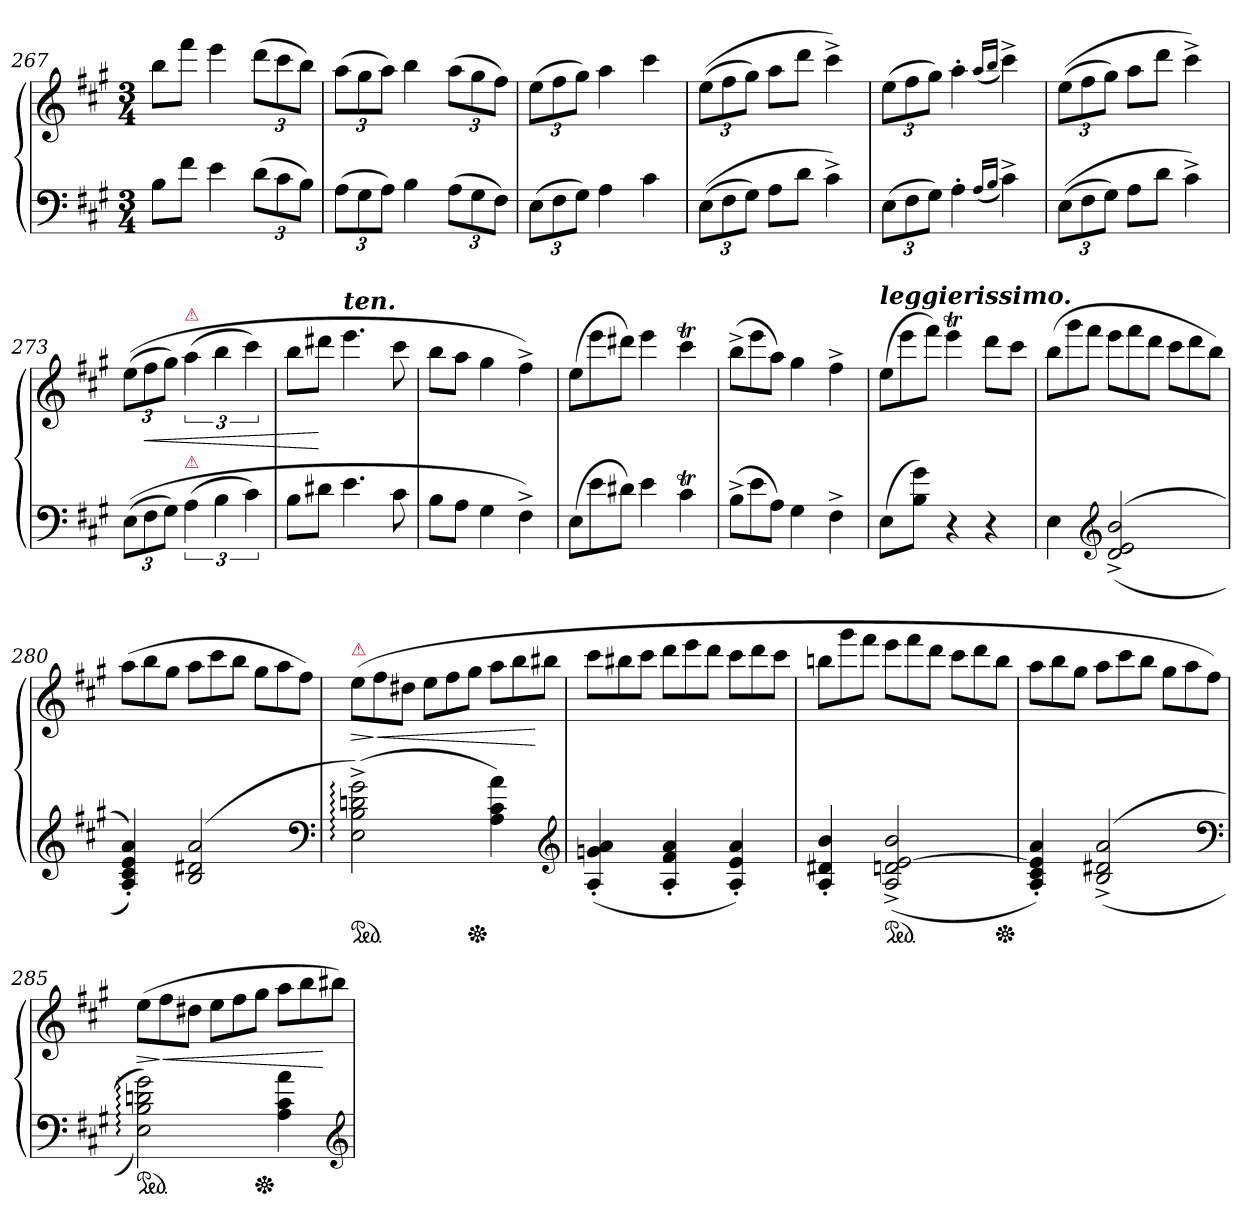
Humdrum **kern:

**kern	**kern	**dynam
*part1	*part1	*part1
*staff2	*staff1	*staff1/2
*clefF4	*clefG2	*
*k[f#c#g#]	*k[f#c#g#]	*
*A:	*A:	*
*M3/4	*M3/4	*
=267	=267	=267
8BL	8bbL	.
8f#J	8fff#J	.
4e	4eee	.
(>12dL	(>12dddL	.
12c#	12ccc#	.
12BJ)	12bbJ)	.
=268	=268	=268
(>12AL	(>12aaL	.
12G#	12gg#	.
12AJ)	12aaJ)	.
4B	4bb	.
(>12AL	(>12aaL	.
12G#	12gg#	.
12F#J)	12ff#J)	.
=269	=269	=269
(>12EL	(>12eeL	.
12F#	12ff#	.
12G#J)	12gg#J)	.
4A	4aa	.
4c#	4ccc#	.
=270	=270	=270
(>(12EL	(>(12eeL	.
12F#	12ff#	.
12G#J)	12gg#J)	.
8AL	8aaL	.
8dJ	8dddJ	.
4c#^>)	4ccc#^>)	.
=271	=271	=271
(12EL	(12eeL	.
12F#	12ff#	.
12G#J)	12gg#J)	.
4A'	4aa'	.
(<16qqA/LL	(<16qqaa/LL	.
16qqB/JJ	16qqbb/JJ	.
4c#^>)	4ccc#^>)	.
=272	=272	=272
(>(12EL	(>(12eeL	.
12F#	12ff#	.
12G#J)	12gg#J)	.
8AL	8aaL	.
8dJ	8dddJ	.
4c#^>)	4ccc#^>)	.
=273	=273	=273
(>(>12EL	(>(>12eeL	.
!	!	!LO:HP:b
12F#	12ff#	<
12G#J)	12gg#J)	.
!	!LO:TX:a:color=crimson:t=⚠	!
!LO:TX:a:color=crimson:t=⚠	!	!
(>6A	(>6aa	.
6B	6bb	.
6c#)	6ccc#)	.
=274	=274	=274
8BL	8bbL	.
8d#XJ	8ddd#XJ	[
!	!LO:TX:a:Bi:t=ten.	!
4.e	4.eee	.
8c#	8ccc#	.
=275	=275	=275
8BL	8bbL	.
8AJ	8aaJ	.
4G#	4gg#	.
4F#^>)	4ff#^>)	.
=276	=276	=276
*Xtuplet	*Xtuplet	*
(>12EL	(>12eeL	.
12e	12eee	.
12d#XJ)	12ddd#XJ)	.
4e	4eee	.
!	!	!LO:DY:b=2
!	!	!LO:DY:n=1:b
4c#T	4ccc#T	fz fz
=277	=277	=277
(12B^>L	(12bb^>L	.
12e	12eee	.
12AJ)	12aaJ)	.
4G#	4gg#	.
4F#^>	4ff#^>	.
=278	=278	=278
!	!LO:TX:a:Bi:t=leggierissimo.	!
(>8EL	(>12eeL	.
.	12eee	.
8B 8g#J)	.	.
.	12fff#J)	.
4r	4eeeT	.
4r	8dddL	.
.	8ccc#J	.
=279	=279	=279
4E\	(>12bbL	.
.	12ggg#	.
.	12fff#J	.
*clefG2	*	*
(<(>2d^> 2e^> 2b^>	12eeeL	.
.	12fff#	.
.	12dddJ	.
.	12ccc#L	.
.	12ddd	.
.	12bbJ)	.
=280	=280	=280
4A'< 4c#'< 4e'< 4a'<))	(>12aaL	.
.	12bb	.
.	12gg#J	.
(<2B 2d#X 2a	12aaL	.
.	12ccc#	.
.	12bbJ	.
.	12gg#L	.
.	12aa	.
.	12ff#J)	.
*clefF4	*	*
=281	=281	=281
!	!LO:TX:a:color=crimson:t=⚠	!
!LO:TX:a:color=crimson:t=⚠	!	!
!	!	!LO:HP:b
*ped	*	*
(>2E:^ 2B:^ 2dn:^ 2g#:^)	(>12ee\L	>
!	!	!LO:HP:n=1:b
.	12ff#	] <
.	12dd#XJ	.
.	12eeL	.
.	12ff#\	.
*Xped	*	*
.	12gg#J	.
4A 4c# 4a)	12aaL	.
.	12bb\	.
.	12bb#XJ	[
*clefG2	*	*
=282	=282	=282
(>4A'> 4gn'> 4a'>	12ccc#L	.
.	12bb#X	.
.	12ccc#J	.
4A'> 4f#'> 4a'>	12dddL	.
.	12eee	.
.	12dddJ	.
4A'> 4e'> 4a'>)	12ccc#L	.
.	12ddd	.
.	12ccc#J	.
=283	=283	=283
4A'> 4d#X'> 4b'>	12bbnL	.
.	12ggg#	.
.	12fff#J	.
*ped	*	*
(<2A^> 2dn^> [2e^> 2b^>	12eeeL	.
.	12fff#	.
.	12dddJ	.
.	12ccc#L	.
.	12ddd	.
*Xped	*	*
.	12bbJ	.
=284	=284	=284
4A'> 4c#'> 4e]'> 4a'>)	12aaL	.
.	12bb	.
.	12gg#J	.
(<(>2B^> 2d#X^> 2a^>	12aaL	.
.	12ccc#	.
.	12bbJ	.
.	12gg#L	.
.	12aa	.
.	12ff#J)	.
*clefF4	*	*
=285	=285	=285
!	!	!LO:HP:b
*ped	*	*
2E: 2B: 2dn: 2g#:))	(>12eeL	>
!	!	!LO:HP:n=1:b
.	12ff#	] <
.	12dd#XJ	.
.	12eeL	.
.	12ff#	.
*Xped	*	*
.	12gg#J	.
4A 4c# 4a	12aaL	.
.	12bb	.
.	12bb#XJ)	[
*clefG2	*	*
=	=	=
*-	*-	*-
